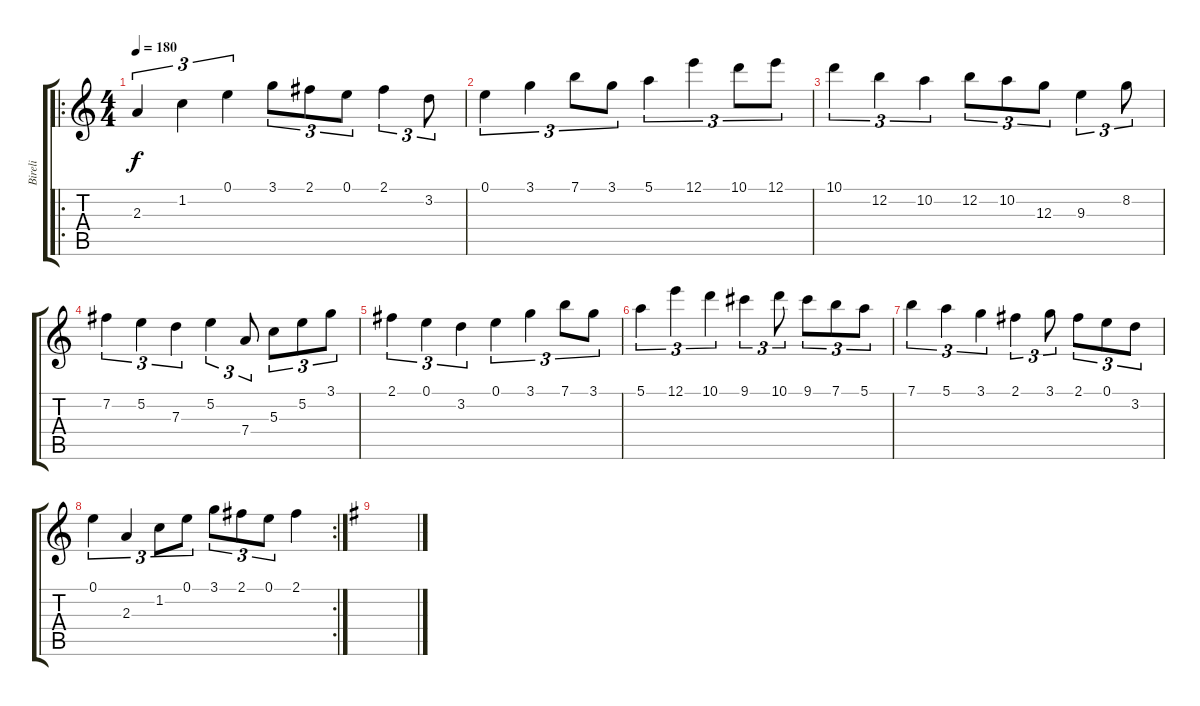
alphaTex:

\track ("Bireli" "Bireli") {instrument electricguitarjazz}
\staff {score tabs}
\tuning (E4 B3 G3 D3 A2 E2) {hide}
\ro
\ts (4 4)
\tempo 180
\clef g2
\ks c
2.3.4{tu (3 2) dy f} 1.2.4{tu (3 2)} 0.1.4{tu (3 2)} 3.1.8{tu (3 2)} 2.1.8{tu (3 2)} 0.1.8{tu (3 2)} 2.1.4{tu (3 2)} 3.2.8{tu (3 2)} |
0.1.4{tu (3 2)} 3.1.4{tu (3 2)} 7.1.8{tu (3 2)} 3.1.8{tu (3 2)} 5.1.4{tu (3 2)} 12.1.4{tu (3 2)} 10.1.8{tu (3 2)} 12.1.8{tu (3 2)} |
10.1.4{tu (3 2)} 12.2.4{tu (3 2)} 10.2.4{tu (3 2)} 12.2.8{tu (3 2)} 10.2.8{tu (3 2)} 12.3.8{tu (3 2)} 9.3.4{tu (3 2)} 8.2.8{tu (3 2)} |
7.2.4{tu (3 2)} 5.2.4{tu (3 2)} 7.3.4{tu (3 2)} 5.2.4{tu (3 2)} 7.4.8{tu (3 2)} 5.3.8{tu (3 2)} 5.2.8{tu (3 2)} 3.1.8{tu (3 2)} |
2.1.4{tu (3 2)} 0.1.4{tu (3 2)} 3.2.4{tu (3 2)} 0.1.4{tu (3 2)} 3.1.4{tu (3 2)} 7.1.8{tu (3 2)} 3.1.8{tu (3 2)} |
5.1.4{tu (3 2)} 12.1.4{tu (3 2)} 10.1.4{tu (3 2)} 9.1.4{tu (3 2)} 10.1.8{tu (3 2)} 9.1.8{tu (3 2)} 7.1.8{tu (3 2)} 5.1.8{tu (3 2)} |
7.1.4{tu (3 2)} 5.1.4{tu (3 2)} 3.1.4{tu (3 2)} 2.1.4{tu (3 2)} 3.1.8{tu (3 2)} 2.1.8{tu (3 2)} 0.1.8{tu (3 2)} 3.2.8{tu (3 2)} |
\rc 2
0.1.4{tu (3 2)} 2.3.4{tu (3 2)} 1.2.8{tu (3 2)} 0.1.8{tu (3 2)} 3.1.8{tu (3 2)} 2.1.8{tu (3 2)} 0.1.8{tu (3 2)} 2.1.4 |
\ks g
